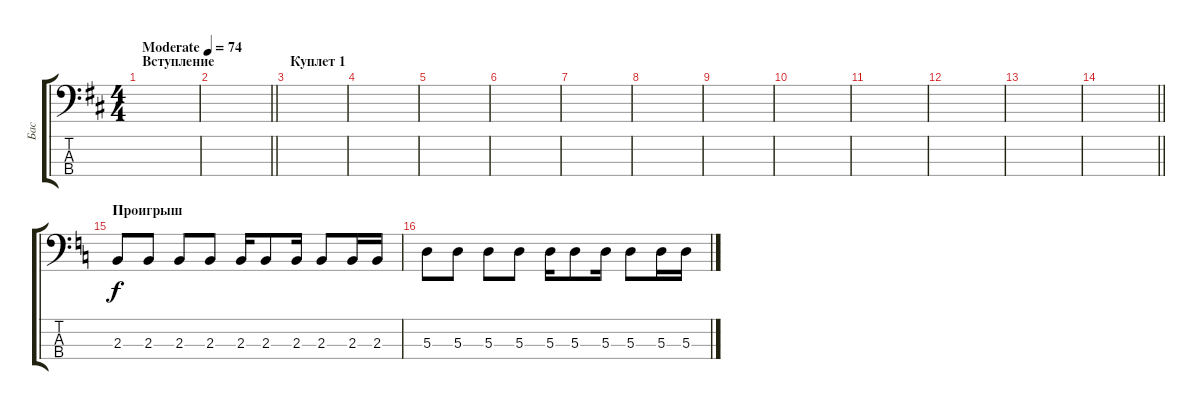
\track ("Бас" "Бас") {instrument electricbassfinger}
\staff {score tabs}
\tuning (G2 D2 A1 E1) {hide}
\ts (4 4)
\section ("" "Вступление")
\tempo (74 "Moderate")
\clef f4
\ks bminor
|
\barLineRight lightlight
|
\section ("" "Куплет 1")
|
|
|
|
|
|
|
|
|
|
|
\barLineRight lightlight
|
\section ("" "Проигрыш")
\ks c
2.3.8 2.3.8 2.3.8 2.3.8 2.3.16 2.3.8 2.3.16 2.3.8 2.3.16 2.3.16 |
5.3.8 5.3.8 5.3.8 5.3.8 5.3.16 5.3.8 5.3.16 5.3.8 5.3.16 5.3.16
